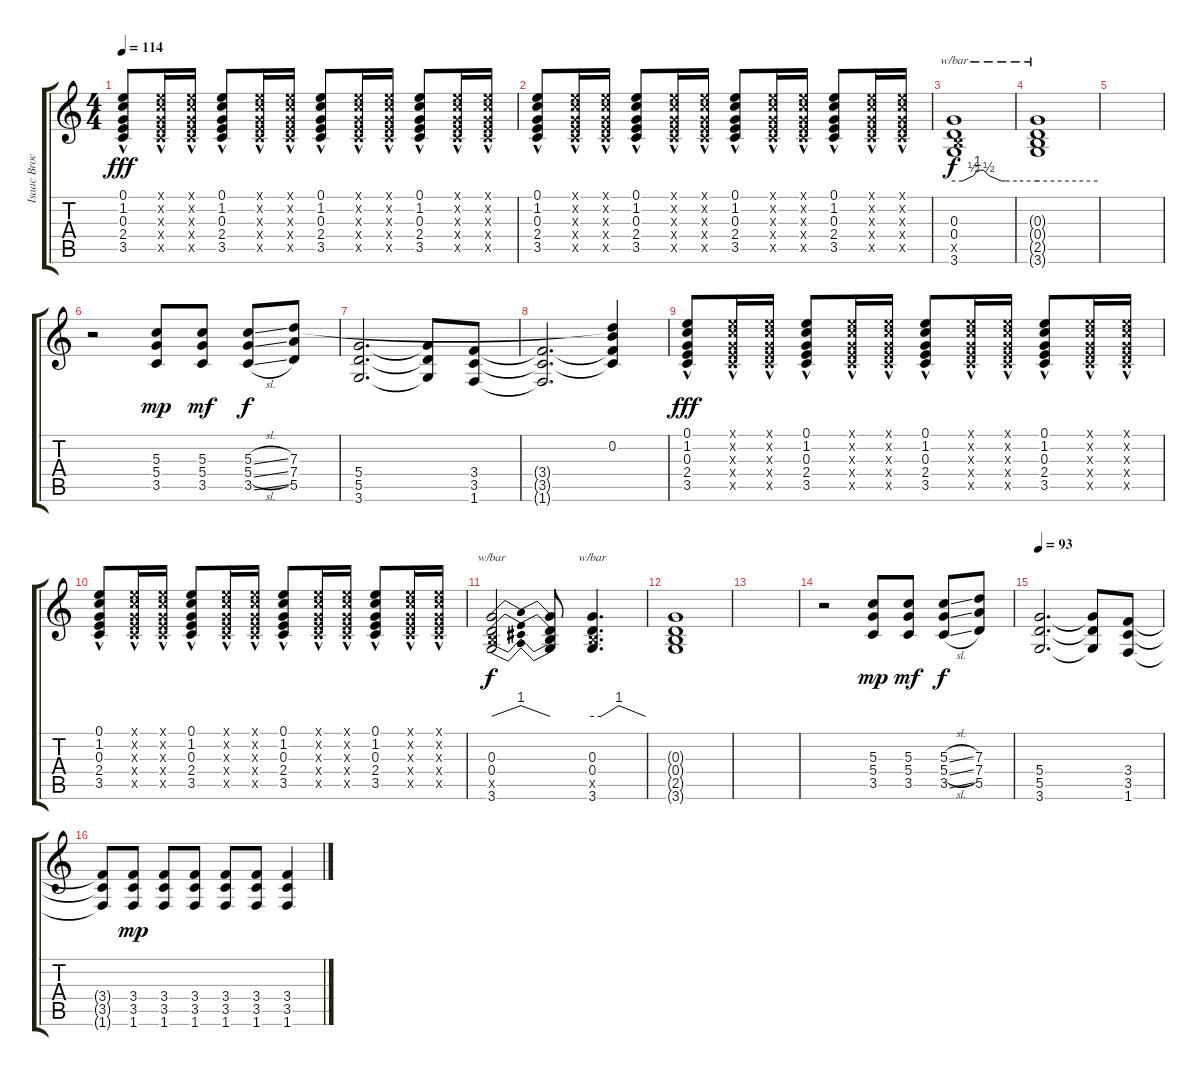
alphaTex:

\track ("Isaac Brock" "Isaac Broc") {instrument electricguitarclean}
\staff {score tabs}
\tuning (E4 B3 G3 D3 A2 E2) {hide}
\ts (4 4)
\tempo 114
\clef g2
\ks c
(0.1{hac} 1.2{hac} 0.3{hac} 2.4{hac} 3.5{hac}).8{dy fff} (0.1{hac x} 1.2{hac x} 0.3{hac x} 2.4{hac x} 3.5{hac x}).16 (0.1{hac x} 1.2{hac x} 0.3{hac x} 2.4{hac x} 3.5{hac x}).16 (0.1{hac} 1.2{hac} 0.3{hac} 2.4{hac} 3.5{hac}).8 (0.1{hac x} 1.2{hac x} 0.3{hac x} 2.4{hac x} 3.5{hac x}).16 (0.1{hac x} 1.2{hac x} 0.3{hac x} 2.4{hac x} 3.5{hac x}).16 (0.1{hac} 1.2{hac} 0.3{hac} 2.4{hac} 3.5{hac}).8 (0.1{hac x} 1.2{hac x} 0.3{hac x} 2.4{hac x} 3.5{hac x}).16 (0.1{hac x} 1.2{hac x} 0.3{hac x} 2.4{hac x} 3.5{hac x}).16 (0.1{hac} 1.2{hac} 0.3{hac} 2.4{hac} 3.5{hac}).8 (0.1{hac x} 1.2{hac x} 0.3{hac x} 2.4{hac x} 3.5{hac x}).16 (0.1{hac x} 1.2{hac x} 0.3{hac x} 2.4{hac x} 3.5{hac x}).16 |
(0.1{hac} 1.2{hac} 0.3{hac} 2.4{hac} 3.5{hac}).8 (0.1{hac x} 1.2{hac x} 0.3{hac x} 2.4{hac x} 3.5{hac x}).16 (0.1{hac x} 1.2{hac x} 0.3{hac x} 2.4{hac x} 3.5{hac x}).16 (0.1{hac} 1.2{hac} 0.3{hac} 2.4{hac} 3.5{hac}).8 (0.1{hac x} 1.2{hac x} 0.3{hac x} 2.4{hac x} 3.5{hac x}).16 (0.1{hac x} 1.2{hac x} 0.3{hac x} 2.4{hac x} 3.5{hac x}).16 (0.1{hac} 1.2{hac} 0.3{hac} 2.4{hac} 3.5{hac}).8 (0.1{hac x} 1.2{hac x} 0.3{hac x} 2.4{hac x} 3.5{hac x}).16 (0.1{hac x} 1.2{hac x} 0.3{hac x} 2.4{hac x} 3.5{hac x}).16 (0.1{hac} 1.2{hac} 0.3{hac} 2.4{hac} 3.5{hac}).8 (0.1{hac x} 1.2{hac x} 0.3{hac x} 2.4{hac x} 3.5{hac x}).16 (0.1{hac x} 1.2{hac x} 0.3{hac x} 2.4{hac x} 3.5{hac x}).16 |
(0.3 0.4 2.5{x} 3.6).1{tbe (custom default 0 0 6 0 14 2 17 4 21 4 25 2 34 0 37 0 45 0 60 0) dy f} |
(0.3{t} 0.4{t} 2.5{t} 3.6{t}).1{tbe (hold default 0 0 60 0)} |
|
r.2 (5.3 5.4 3.5).8{dy mp} (5.3 5.4 3.5).8{dy mf} (5.3{sl} 5.4{sl} 3.5{sl}).8{dy f} (7.3 7.4 5.5).8 |
(5.4 5.5 3.6).2{d} (5.4{t} 5.5{t} 3.6{t}).8 (3.4 3.5 1.6).8 |
(3.4{t} 3.5{t} 1.6{t}).2{d} (0.2 7.3{t} 3.4{t} 3.5{t}).4 |
(0.1{hac} 1.2{hac} 0.3{hac} 2.4{hac} 3.5{hac}).8{dy fff} (0.1{hac x} 1.2{hac x} 0.3{hac x} 2.4{hac x} 3.5{hac x}).16 (0.1{hac x} 1.2{hac x} 0.3{hac x} 2.4{hac x} 3.5{hac x}).16 (0.1{hac} 1.2{hac} 0.3{hac} 2.4{hac} 3.5{hac}).8 (0.1{hac x} 1.2{hac x} 0.3{hac x} 2.4{hac x} 3.5{hac x}).16 (0.1{hac x} 1.2{hac x} 0.3{hac x} 2.4{hac x} 3.5{hac x}).16 (0.1{hac} 1.2{hac} 0.3{hac} 2.4{hac} 3.5{hac}).8 (0.1{hac x} 1.2{hac x} 0.3{hac x} 2.4{hac x} 3.5{hac x}).16 (0.1{hac x} 1.2{hac x} 0.3{hac x} 2.4{hac x} 3.5{hac x}).16 (0.1{hac} 1.2{hac} 0.3{hac} 2.4{hac} 3.5{hac}).8 (0.1{hac x} 1.2{hac x} 0.3{hac x} 2.4{hac x} 3.5{hac x}).16 (0.1{hac x} 1.2{hac x} 0.3{hac x} 2.4{hac x} 3.5{hac x}).16 |
(0.1{hac} 1.2{hac} 0.3{hac} 2.4{hac} 3.5{hac}).8 (0.1{hac x} 1.2{hac x} 0.3{hac x} 2.4{hac x} 3.5{hac x}).16 (0.1{hac x} 1.2{hac x} 0.3{hac x} 2.4{hac x} 3.5{hac x}).16 (0.1{hac} 1.2{hac} 0.3{hac} 2.4{hac} 3.5{hac}).8 (0.1{hac x} 1.2{hac x} 0.3{hac x} 2.4{hac x} 3.5{hac x}).16 (0.1{hac x} 1.2{hac x} 0.3{hac x} 2.4{hac x} 3.5{hac x}).16 (0.1{hac} 1.2{hac} 0.3{hac} 2.4{hac} 3.5{hac}).8 (0.1{hac x} 1.2{hac x} 0.3{hac x} 2.4{hac x} 3.5{hac x}).16 (0.1{hac x} 1.2{hac x} 0.3{hac x} 2.4{hac x} 3.5{hac x}).16 (0.1{hac} 1.2{hac} 0.3{hac} 2.4{hac} 3.5{hac}).8 (0.1{hac x} 1.2{hac x} 0.3{hac x} 2.4{hac x} 3.5{hac x}).16 (0.1{hac x} 1.2{hac x} 0.3{hac x} 2.4{hac x} 3.5{hac x}).16 |
(0.3 0.4 2.5{x} 3.6).2{tbe (dip default 0 0 30 4 60 0) dy f} (0.3{t} 0.4{t} 2.5{t} 3.6{t}).8 (0.3 0.4 2.5{x} 3.6).4{d tbe (custom default 0 0 10 0 30 4 60 0)} |
(0.3{t} 0.4{t} 2.5{t} 3.6{t}).1 |
|
r.2 (5.3 5.4 3.5).8{dy mp} (5.3 5.4 3.5).8{dy mf} (5.3{sl} 5.4{sl} 3.5{sl}).8{dy f} (7.3 7.4 5.5).8 |
\tempo 93
(5.4 5.5 3.6).2{d} (5.4{t} 5.5{t} 3.6{t}).8 (3.4 3.5 1.6).8 |
(3.4{t} 3.5{t} 1.6{t}).8 (3.4 3.5 1.6).8{dy mp} (3.4 3.5 1.6).8 (3.4 3.5 1.6).8 (3.4 3.5 1.6).8 (3.4 3.5 1.6).8 (3.4 3.5 1.6).4
